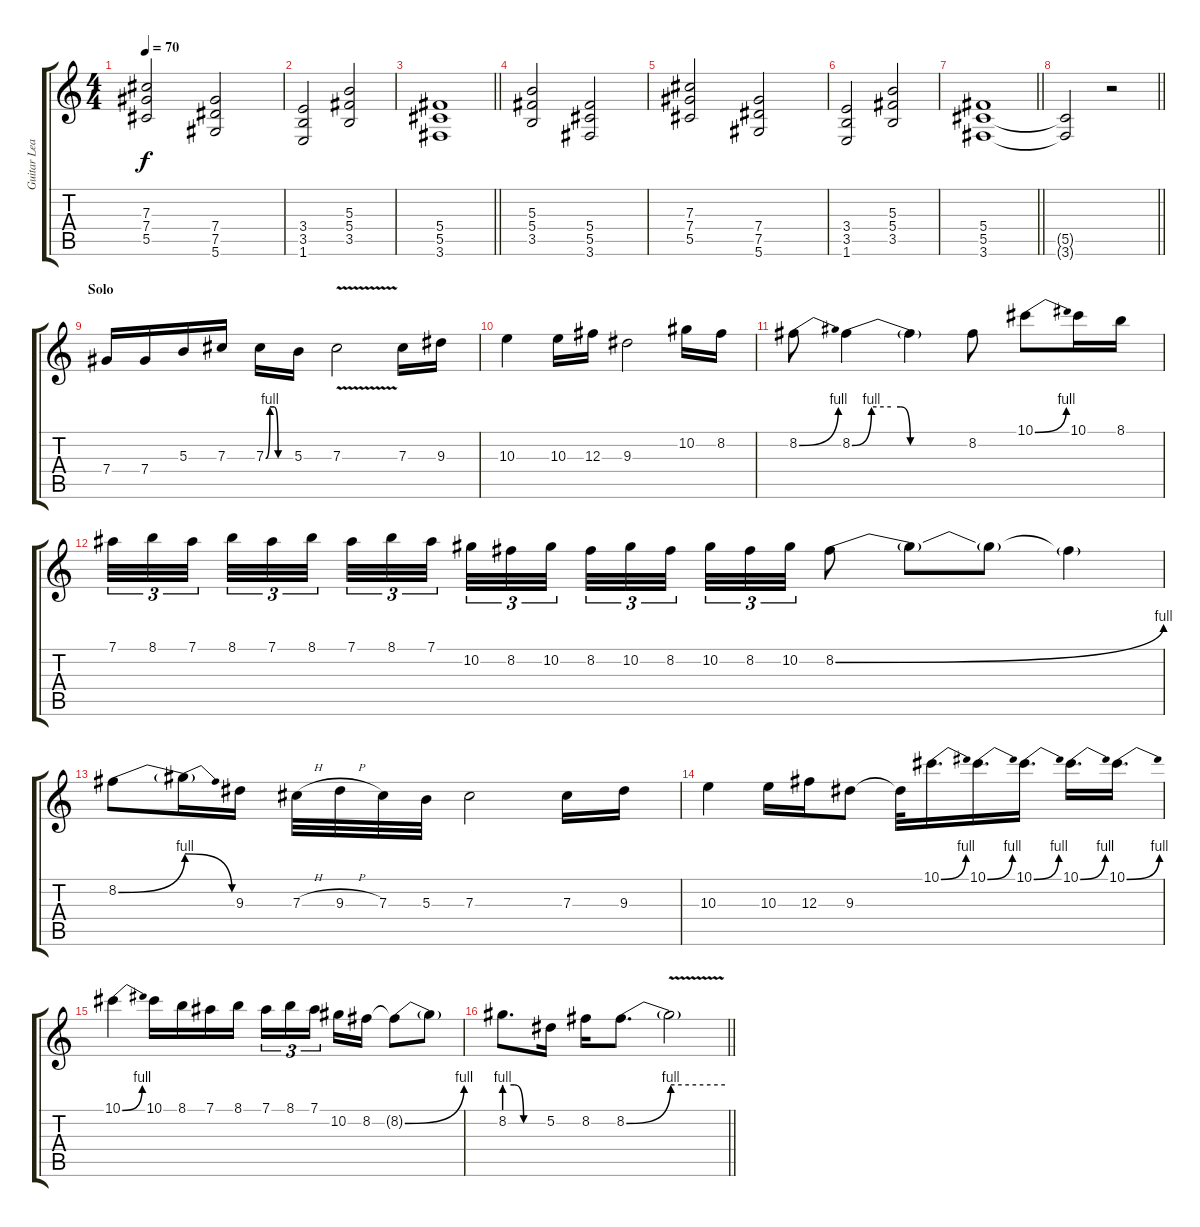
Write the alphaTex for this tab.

\track ("Guitar Lead" "Guitar Lea") {instrument distortionguitar}
\staff {score tabs}
\tuning (Eb4 Bb3 Gb3 Db3 Ab2 Eb2) {hide}
\ts (4 4)
\tempo 70
\clef g2
\ks c
(7.3 7.4 5.5).2{dy f} (7.4 7.5 5.6).2 |
(3.4 3.5 1.6).2 (5.3 5.4 3.5).2 |
\barLineRight lightlight
(5.4 5.5 3.6).1 |
(5.3 5.4 3.5).2 (5.4 5.5 3.6).2 |
(7.3 7.4 5.5).2 (7.4 7.5 5.6).2 |
(3.4 3.5 1.6).2 (5.3 5.4 3.5).2 |
\barLineRight lightlight
(5.4 5.5 3.6).1 |
\barLineRight lightlight
(5.5{t} 3.6{t}).2{volume 0} r.2 |
\section ("" "Solo")
7.4.16{volume 14} 7.4.16 5.3.16 7.3.16 7.3{be (custom 0 0 10 4 20 4 30 0 60 0)}.16 5.3.16 7.3{v}.2 7.3.16 9.3.16 |
10.3.4 10.3.16 12.3.16 9.3.2 10.2.16 8.2.16 |
8.2{be (bend 0 0 60 4)}.8 8.2{be (custom 0 0 10 4 20 4 25 4 30 0 35 0 45 0 50 0 60 0)}.4 8.2{t}.4 8.2.8 10.1{be (bend 0 0 60 4)}.8 10.1.16 8.1.16 |
7.1.32{tu (3 2)} 8.1.32{tu (3 2)} 7.1.32{tu (3 2) beam splitsecondary} 8.1.32{tu (3 2)} 7.1.32{tu (3 2)} 8.1.32{tu (3 2) beam splitsecondary} 7.1.32{tu (3 2)} 8.1.32{tu (3 2)} 7.1.32{tu (3 2) beam splitsecondary} 10.2.32{tu (3 2)} 8.2.32{tu (3 2)} 10.2.32{tu (3 2)} 8.2.32{tu (3 2)} 10.2.32{tu (3 2)} 8.2.32{tu (3 2) beam splitsecondary} 10.2.32{tu (3 2)} 8.2.32{tu (3 2)} 10.2.32{tu (3 2)} 8.2{be (bend 0 0 60 4)}.8 8.2{t}.8 8.2{t}.8 8.2{t}.4 |
8.2{be (bend 0 0 60 4)}.8 8.2{be (release 0 4 60 0) t}.16 9.3.16 7.3{h}.32 9.3{h}.32 7.3.32 5.3.32 7.3.2 7.3.16 9.3.16 |
10.3.4 10.3.16 12.3.16 9.3.8 9.3{t}.32 10.1{be (bend 0 0 60 4)}.16{d} 10.1{be (bend 0 0 60 4)}.16{d} 10.1{be (bend 0 0 60 4)}.16{d} 10.1{be (bend 0 0 60 4)}.16{d} 10.1{be (bend 0 0 60 4)}.16{d} |
10.1{be (bend 0 0 60 4)}.4 10.1.16 8.1.16 7.1.16 8.1.16 7.1.16{tu (3 2)} 8.1.16{tu (3 2)} 7.1.16{tu (3 2) beam splitsecondary} 10.2.16 8.2.16 8.2{be (bend 0 0 60 4) t}.8 8.2{t}.8 |
\barLineRight lightlight
8.2{be (custom 0 4 15 4 30 0 60 0)}.8{d} 5.2.16 8.2.16 8.2{be (bend 0 0 60 4)}.8{d} 8.2{be (hold 0 4 60 4) v t}.2
